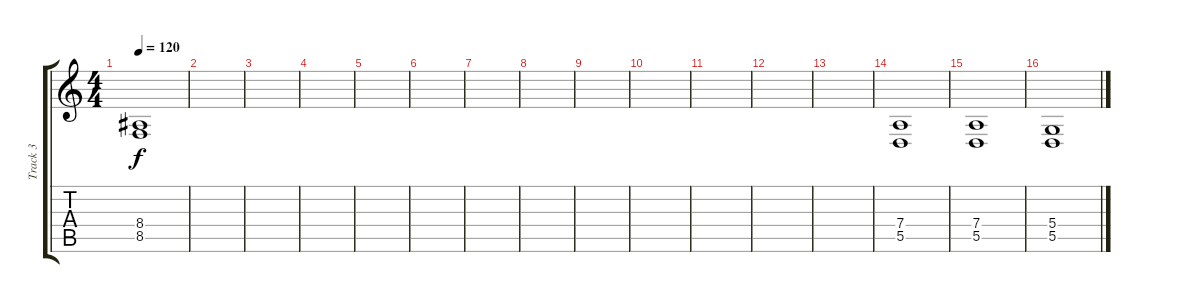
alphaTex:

\track ("Track 3" "Track 3") {instrument pad4choir}
\staff {score tabs}
\tuning (E4 B3 G3 D3 A2 E2) {hide}
\ts (4 4)
\tempo 120
\clef g2
\ks c
(8.4 8.5).1{dy f} |
|
|
|
|
|
|
|
|
|
|
|
|
(7.4 5.5).1 |
(7.4 5.5).1 |
(5.4 5.5).1
